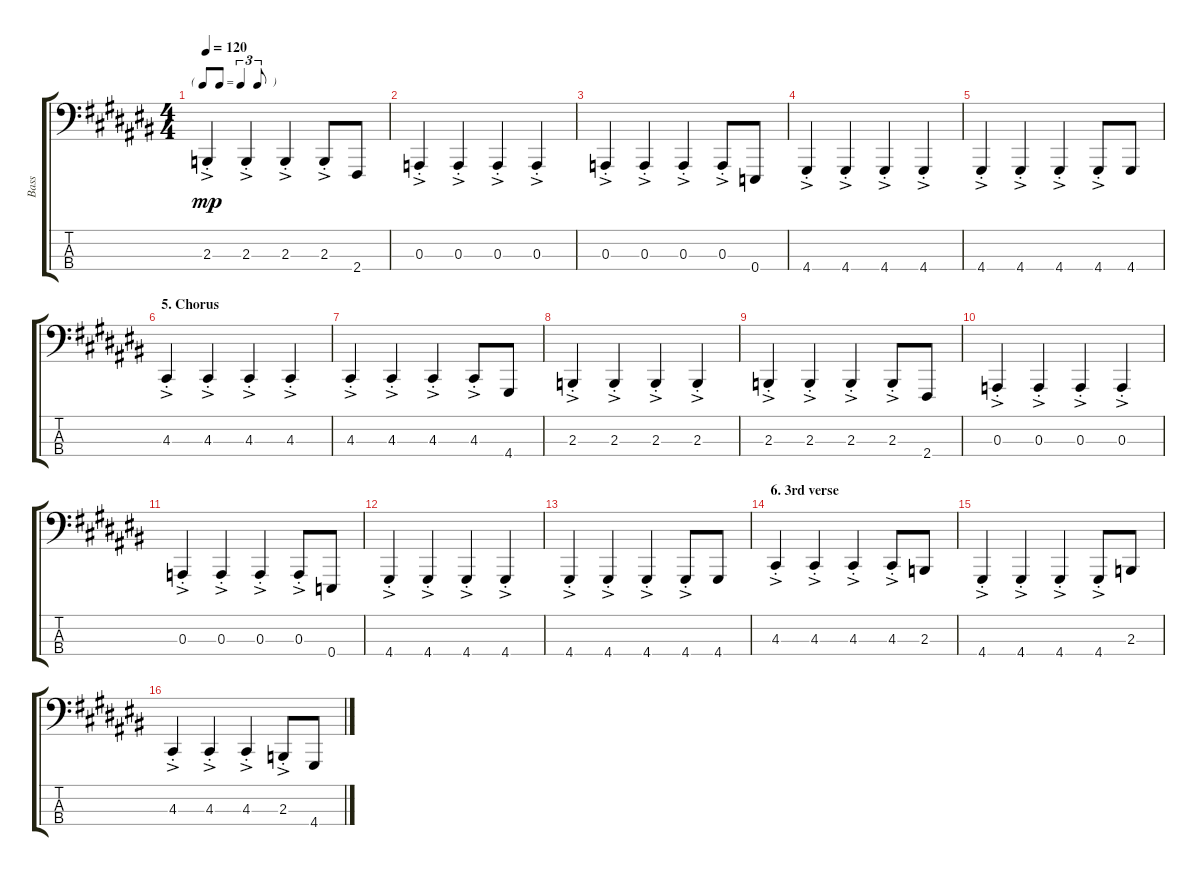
\track ("Bass" "Bass") {mute instrument acousticgrandpiano}
\staff {score tabs}
\tuning (G2 D2 A1 E1) {hide}
\ts (4 4)
\tf triplet8th
\tempo 120
\clef f4
\ks c#
2.3{ac st}.4{dy mp} 2.3{ac st}.4 2.3{ac st}.4 2.3{ac st}.8 2.4.8 |
0.3{ac st}.4 0.3{ac st}.4 0.3{ac st}.4 0.3{ac st}.4 |
0.3{ac st}.4 0.3{ac st}.4 0.3{ac st}.4 0.3{ac st}.8 0.4.8 |
4.4{ac st}.4 4.4{ac st}.4 4.4{ac st}.4 4.4{ac st}.4 |
4.4{ac st}.4 4.4{ac st}.4 4.4{ac st}.4 4.4{ac st}.8 4.4.8 |
\section ("" "5. Chorus")
4.3{ac st}.4 4.3{ac st}.4 4.3{ac st}.4 4.3{ac st}.4 |
4.3{ac st}.4 4.3{ac st}.4 4.3{ac st}.4 4.3{ac st}.8 4.4.8 |
2.3{ac st}.4 2.3{ac st}.4 2.3{ac st}.4 2.3{ac st}.4 |
2.3{ac st}.4 2.3{ac st}.4 2.3{ac st}.4 2.3{ac st}.8 2.4.8 |
0.3{ac st}.4 0.3{ac st}.4 0.3{ac st}.4 0.3{ac st}.4 |
0.3{ac st}.4 0.3{ac st}.4 0.3{ac st}.4 0.3{ac st}.8 0.4.8 |
4.4{ac st}.4 4.4{ac st}.4 4.4{ac st}.4 4.4{ac st}.4 |
4.4{ac st}.4 4.4{ac st}.4 4.4{ac st}.4 4.4{ac st}.8 4.4.8 |
\section ("" "6. 3rd verse")
4.3{ac st}.4 4.3{ac st}.4 4.3{ac st}.4 4.3{ac st}.8 2.3.8 |
4.4{ac st}.4 4.4{ac st}.4 4.4{ac st}.4 4.4{ac st}.8 2.3.8 |
4.3{ac st}.4 4.3{ac st}.4 4.3{ac st}.4 2.3{ac st}.8 4.4.8
